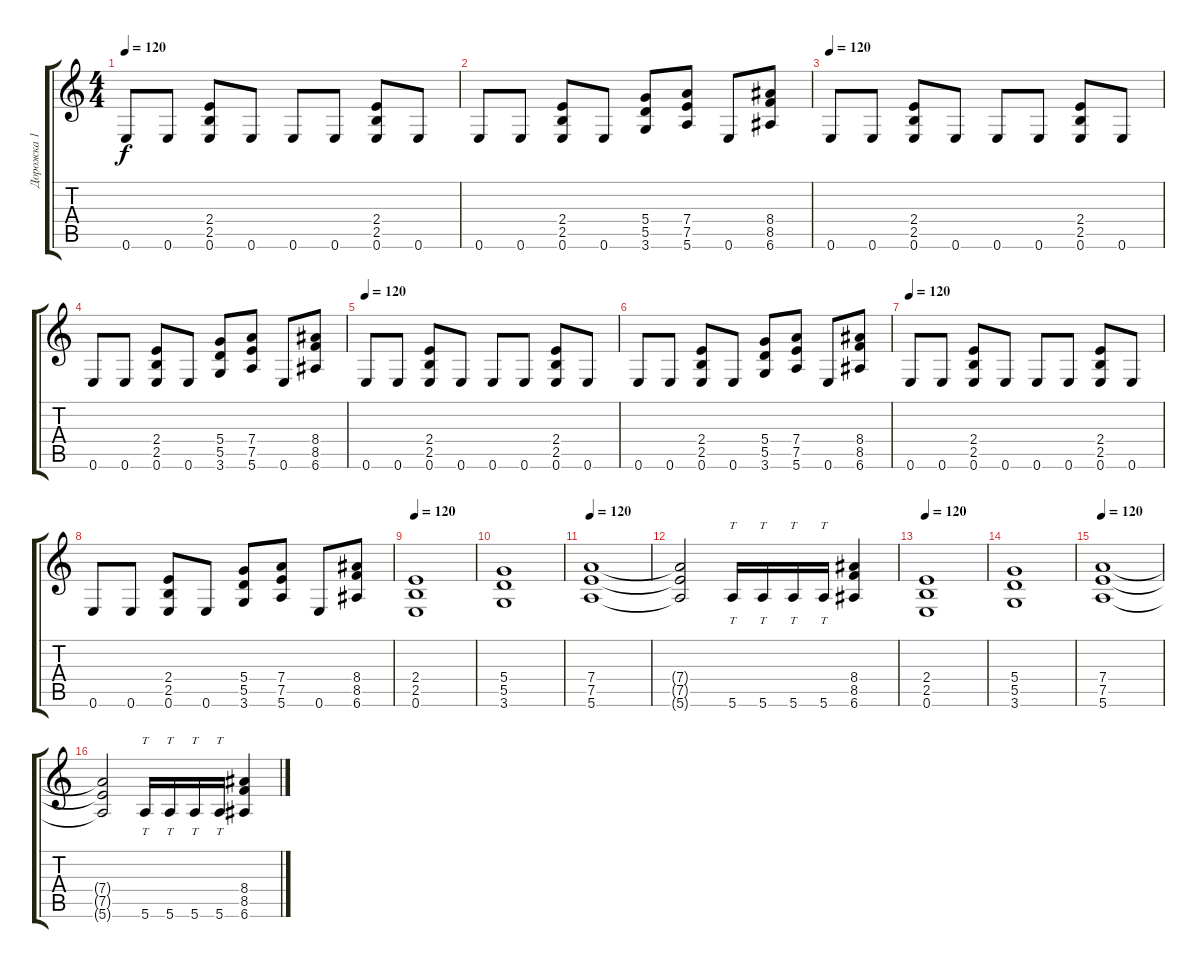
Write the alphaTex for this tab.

\track ("Дорожка 1" "Дорожка 1") {instrument distortionguitar}
\staff {score tabs}
\tuning (E4 B3 G3 D3 A2 E2) {hide}
\ts (4 4)
\tempo 120
\clef g2
\ks c
0.6.8{dy f} 0.6.8 (2.4 2.5 0.6).8 0.6.8 0.6.8 0.6.8 (2.4 2.5 0.6).8 0.6.8 |
0.6.8 0.6.8 (2.4 2.5 0.6).8 0.6.8 (5.4 5.5 3.6).8 (7.4 7.5 5.6).8 0.6.8 (8.4 8.5 6.6).8 |
\tempo 120
0.6.8 0.6.8 (2.4 2.5 0.6).8 0.6.8 0.6.8 0.6.8 (2.4 2.5 0.6).8 0.6.8 |
0.6.8 0.6.8 (2.4 2.5 0.6).8 0.6.8 (5.4 5.5 3.6).8 (7.4 7.5 5.6).8 0.6.8 (8.4 8.5 6.6).8 |
\tempo 120
0.6.8 0.6.8 (2.4 2.5 0.6).8 0.6.8 0.6.8 0.6.8 (2.4 2.5 0.6).8 0.6.8 |
0.6.8 0.6.8 (2.4 2.5 0.6).8 0.6.8 (5.4 5.5 3.6).8 (7.4 7.5 5.6).8 0.6.8 (8.4 8.5 6.6).8 |
\tempo 120
0.6.8 0.6.8 (2.4 2.5 0.6).8 0.6.8 0.6.8 0.6.8 (2.4 2.5 0.6).8 0.6.8 |
0.6.8 0.6.8 (2.4 2.5 0.6).8 0.6.8 (5.4 5.5 3.6).8 (7.4 7.5 5.6).8 0.6.8 (8.4 8.5 6.6).8 |
\tempo 120
(2.4 2.5 0.6).1 |
(5.4 5.5 3.6).1 |
\tempo 120
(7.4 7.5 5.6).1 |
(7.4{t} 7.5{t} 5.6{t}).2 5.6.16{tt} 5.6.16{tt} 5.6.16{tt} 5.6.16{tt} (8.4 8.5 6.6).4 |
\tempo 120
(2.4 2.5 0.6).1 |
(5.4 5.5 3.6).1 |
\tempo 120
(7.4 7.5 5.6).1 |
(7.4{t} 7.5{t} 5.6{t}).2 5.6.16{tt} 5.6.16{tt} 5.6.16{tt} 5.6.16{tt} (8.4 8.5 6.6).4
